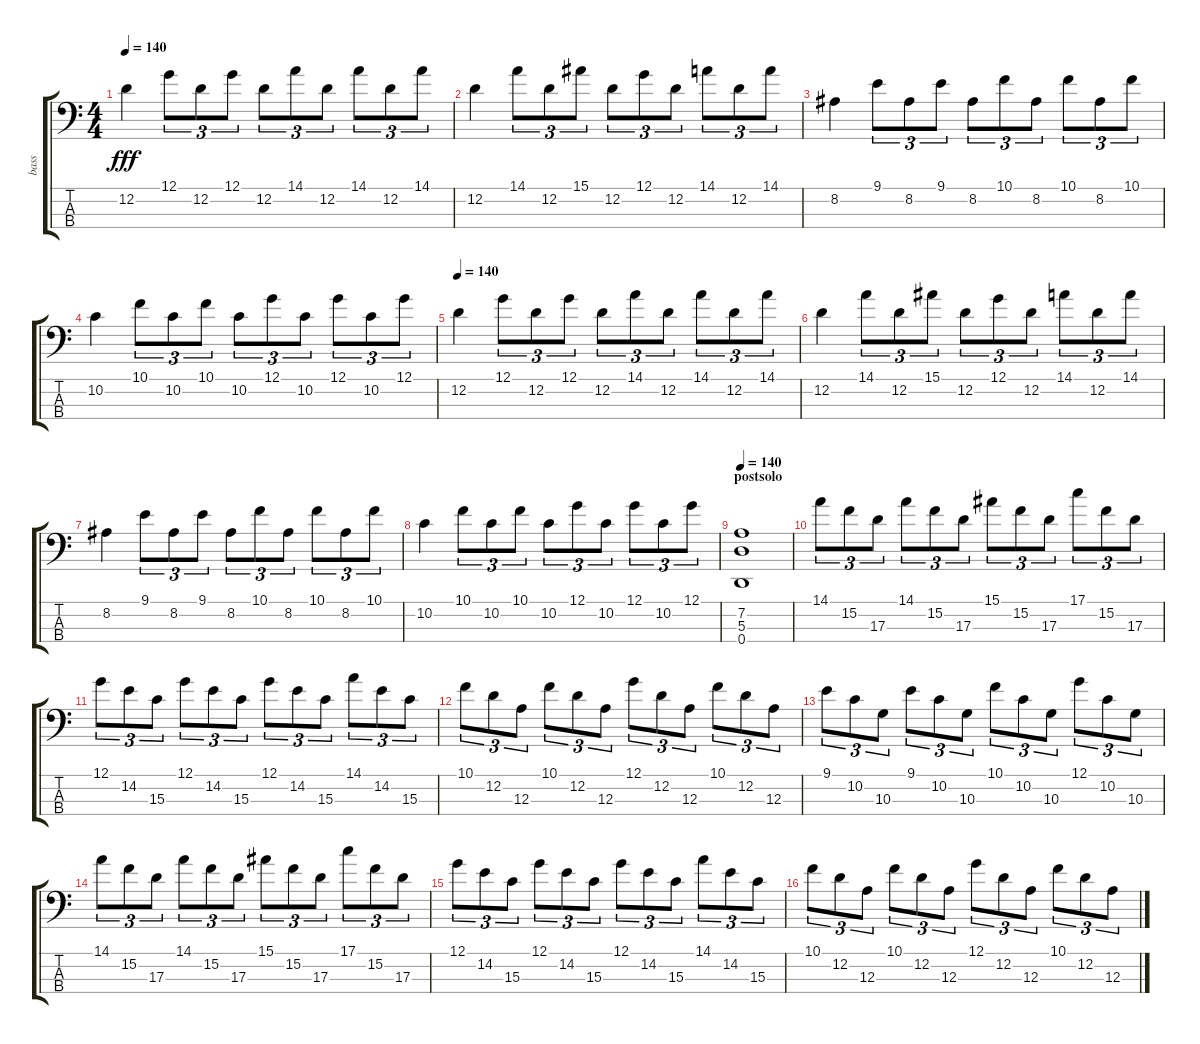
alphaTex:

\track ("bass" "bass") {instrument electricbassfinger}
\staff {score tabs}
\tuning (G2 D2 A1 D1) {hide}
\ts (4 4)
\tempo 140
\clef f4
\ks c
12.2.4{dy fff} 12.1.8{tu (3 2)} 12.2.8{tu (3 2)} 12.1.8{tu (3 2)} 12.2.8{tu (3 2)} 14.1.8{tu (3 2)} 12.2.8{tu (3 2)} 14.1.8{tu (3 2)} 12.2.8{tu (3 2)} 14.1.8{tu (3 2)} |
12.2.4 14.1.8{tu (3 2)} 12.2.8{tu (3 2)} 15.1.8{tu (3 2)} 12.2.8{tu (3 2)} 12.1.8{tu (3 2)} 12.2.8{tu (3 2)} 14.1.8{tu (3 2)} 12.2.8{tu (3 2)} 14.1.8{tu (3 2)} |
8.2.4 9.1.8{tu (3 2)} 8.2.8{tu (3 2)} 9.1.8{tu (3 2)} 8.2.8{tu (3 2)} 10.1.8{tu (3 2)} 8.2.8{tu (3 2)} 10.1.8{tu (3 2)} 8.2.8{tu (3 2)} 10.1.8{tu (3 2)} |
10.2.4 10.1.8{tu (3 2)} 10.2.8{tu (3 2)} 10.1.8{tu (3 2)} 10.2.8{tu (3 2)} 12.1.8{tu (3 2)} 10.2.8{tu (3 2)} 12.1.8{tu (3 2)} 10.2.8{tu (3 2)} 12.1.8{tu (3 2)} |
\tempo 140
12.2.4 12.1.8{tu (3 2)} 12.2.8{tu (3 2)} 12.1.8{tu (3 2)} 12.2.8{tu (3 2)} 14.1.8{tu (3 2)} 12.2.8{tu (3 2)} 14.1.8{tu (3 2)} 12.2.8{tu (3 2)} 14.1.8{tu (3 2)} |
12.2.4 14.1.8{tu (3 2)} 12.2.8{tu (3 2)} 15.1.8{tu (3 2)} 12.2.8{tu (3 2)} 12.1.8{tu (3 2)} 12.2.8{tu (3 2)} 14.1.8{tu (3 2)} 12.2.8{tu (3 2)} 14.1.8{tu (3 2)} |
8.2.4 9.1.8{tu (3 2)} 8.2.8{tu (3 2)} 9.1.8{tu (3 2)} 8.2.8{tu (3 2)} 10.1.8{tu (3 2)} 8.2.8{tu (3 2)} 10.1.8{tu (3 2)} 8.2.8{tu (3 2)} 10.1.8{tu (3 2)} |
10.2.4 10.1.8{tu (3 2)} 10.2.8{tu (3 2)} 10.1.8{tu (3 2)} 10.2.8{tu (3 2)} 12.1.8{tu (3 2)} 10.2.8{tu (3 2)} 12.1.8{tu (3 2)} 10.2.8{tu (3 2)} 12.1.8{tu (3 2)} |
\section ("" "postsolo")
\tempo 140
(7.2 5.3 0.4).1 |
14.1.8{tu (3 2)} 15.2.8{tu (3 2)} 17.3.8{tu (3 2)} 14.1.8{tu (3 2)} 15.2.8{tu (3 2)} 17.3.8{tu (3 2)} 15.1.8{tu (3 2)} 15.2.8{tu (3 2)} 17.3.8{tu (3 2)} 17.1.8{tu (3 2)} 15.2.8{tu (3 2)} 17.3.8{tu (3 2)} |
12.1.8{tu (3 2)} 14.2.8{tu (3 2)} 15.3.8{tu (3 2)} 12.1.8{tu (3 2)} 14.2.8{tu (3 2)} 15.3.8{tu (3 2)} 12.1.8{tu (3 2)} 14.2.8{tu (3 2)} 15.3.8{tu (3 2)} 14.1.8{tu (3 2)} 14.2.8{tu (3 2)} 15.3.8{tu (3 2)} |
10.1.8{tu (3 2)} 12.2.8{tu (3 2)} 12.3.8{tu (3 2)} 10.1.8{tu (3 2)} 12.2.8{tu (3 2)} 12.3.8{tu (3 2)} 12.1.8{tu (3 2)} 12.2.8{tu (3 2)} 12.3.8{tu (3 2)} 10.1.8{tu (3 2)} 12.2.8{tu (3 2)} 12.3.8{tu (3 2)} |
9.1.8{tu (3 2)} 10.2.8{tu (3 2)} 10.3.8{tu (3 2)} 9.1.8{tu (3 2)} 10.2.8{tu (3 2)} 10.3.8{tu (3 2)} 10.1.8{tu (3 2)} 10.2.8{tu (3 2)} 10.3.8{tu (3 2)} 12.1.8{tu (3 2)} 10.2.8{tu (3 2)} 10.3.8{tu (3 2)} |
14.1.8{tu (3 2)} 15.2.8{tu (3 2)} 17.3.8{tu (3 2)} 14.1.8{tu (3 2)} 15.2.8{tu (3 2)} 17.3.8{tu (3 2)} 15.1.8{tu (3 2)} 15.2.8{tu (3 2)} 17.3.8{tu (3 2)} 17.1.8{tu (3 2)} 15.2.8{tu (3 2)} 17.3.8{tu (3 2)} |
12.1.8{tu (3 2)} 14.2.8{tu (3 2)} 15.3.8{tu (3 2)} 12.1.8{tu (3 2)} 14.2.8{tu (3 2)} 15.3.8{tu (3 2)} 12.1.8{tu (3 2)} 14.2.8{tu (3 2)} 15.3.8{tu (3 2)} 14.1.8{tu (3 2)} 14.2.8{tu (3 2)} 15.3.8{tu (3 2)} |
10.1.8{tu (3 2)} 12.2.8{tu (3 2)} 12.3.8{tu (3 2)} 10.1.8{tu (3 2)} 12.2.8{tu (3 2)} 12.3.8{tu (3 2)} 12.1.8{tu (3 2)} 12.2.8{tu (3 2)} 12.3.8{tu (3 2)} 10.1.8{tu (3 2)} 12.2.8{tu (3 2)} 12.3.8{tu (3 2)}
